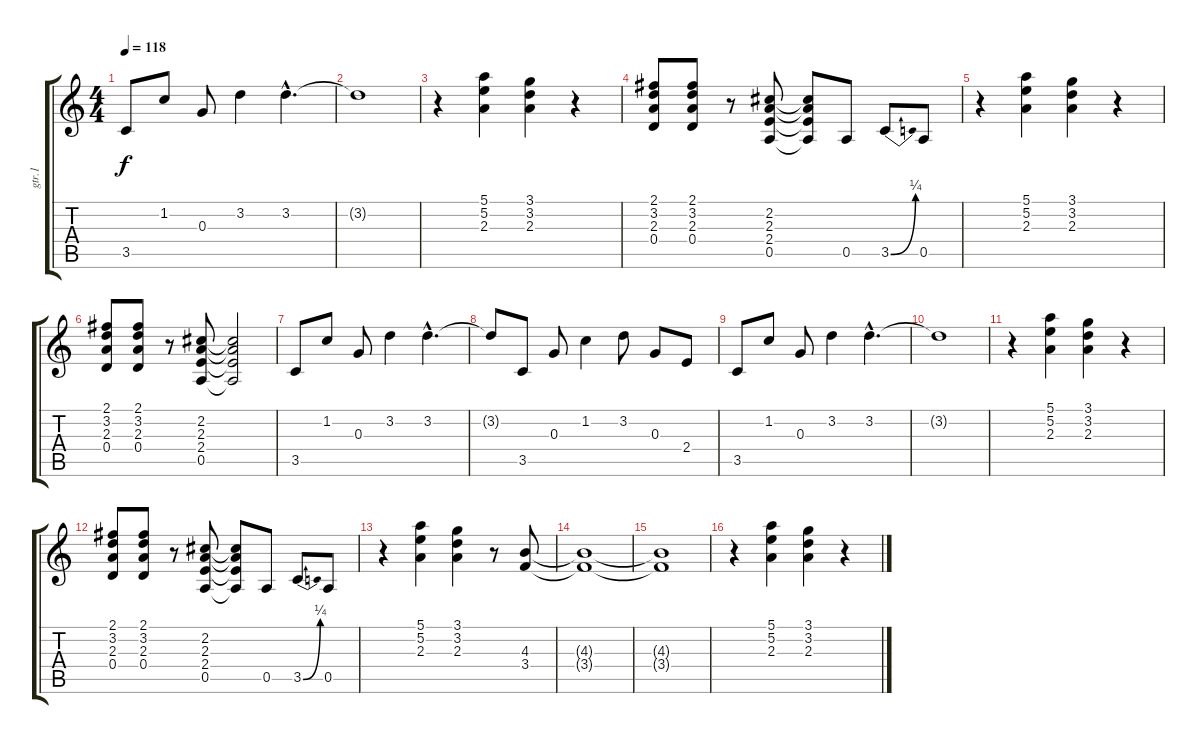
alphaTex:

\track ("gtr.1" "gtr.1") {instrument distortionguitar}
\staff {score tabs}
\tuning (E4 B3 G3 D3 A2 E2) {hide}
\ts (4 4)
\tempo 118
\clef g2
\ks c
3.5.8{dy f} 1.2.8 0.3.8 3.2.4 3.2{hac}.4{d} |
3.2{t}.1 |
r.4 (5.1 5.2 2.3).4 (3.1 3.2 2.3).4 r.4 |
(2.1 3.2 2.3 0.4).8 (2.1 3.2 2.3 0.4).8 r.8 (2.2 2.3 2.4 0.5).8 (2.2{t} 2.3{t} 2.4{t} 0.5{t}).8 0.5.8 3.5{be (bend 0 0 60 1)}.8 0.5.8 |
r.4 (5.1 5.2 2.3).4 (3.1 3.2 2.3).4 r.4 |
(2.1 3.2 2.3 0.4).8 (2.1 3.2 2.3 0.4).8 r.8 (2.2 2.3 2.4 0.5).8 (2.2{t} 2.3{t} 2.4{t} 0.5{t}).2 |
3.5.8 1.2.8 0.3.8 3.2.4 3.2{hac}.4{d} |
3.2{t}.8 3.5.8 0.3.8 1.2.4 3.2.8 0.3.8 2.4.8 |
3.5.8 1.2.8 0.3.8 3.2.4 3.2{hac}.4{d} |
3.2{t}.1 |
r.4 (5.1 5.2 2.3).4 (3.1 3.2 2.3).4 r.4 |
(2.1 3.2 2.3 0.4).8 (2.1 3.2 2.3 0.4).8 r.8 (2.2 2.3 2.4 0.5).8 (2.2{t} 2.3{t} 2.4{t} 0.5{t}).8 0.5.8 3.5{be (bend 0 0 60 1)}.8 0.5.8 |
r.4 (5.1 5.2 2.3).4 (3.1 3.2 2.3).4 r.8 (4.3 3.4).8 |
(4.3{t} 3.4{t}).1 |
(4.3{t} 3.4{t}).1 |
r.4 (5.1 5.2 2.3).4 (3.1 3.2 2.3).4 r.4
